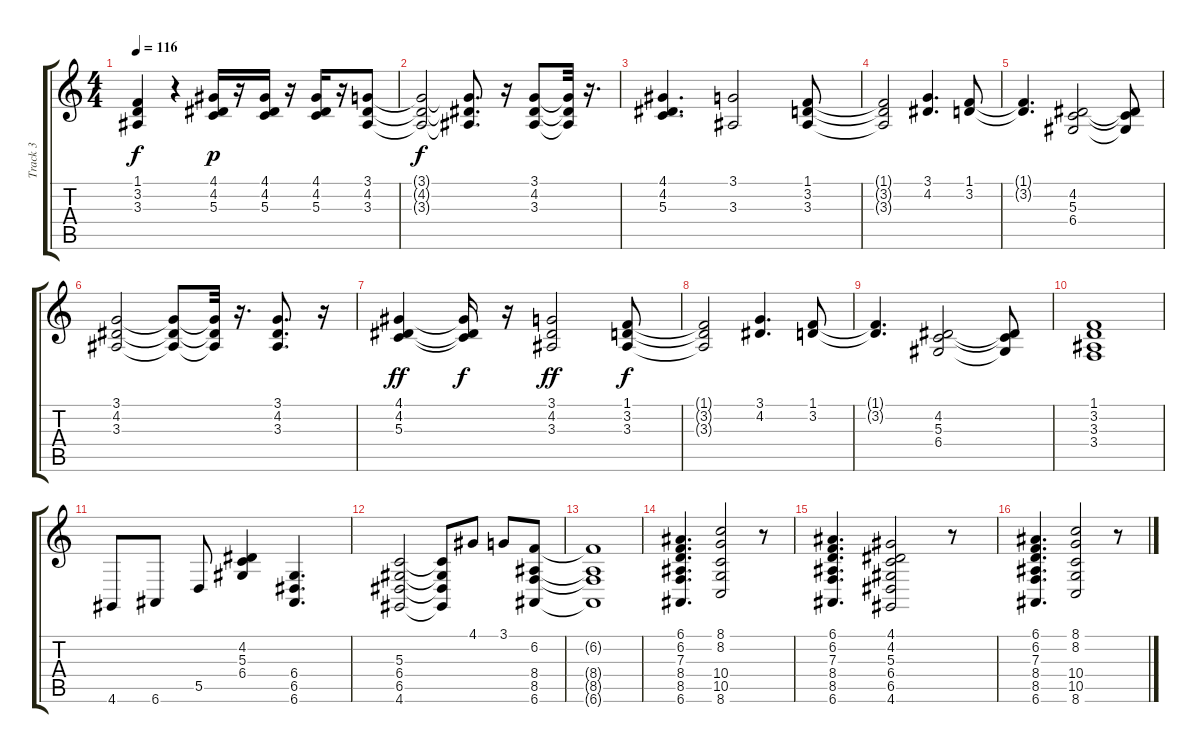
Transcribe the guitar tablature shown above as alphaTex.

\track ("Track 3" "Track 3") {instrument fx1rain}
\staff {score tabs}
\tuning (E4 B3 G3 D3 A2 E2) {hide}
\ts (4 4)
\tempo 116
\clef g2
\ks c
(1.1{t} 3.2{t} 3.3{t}).4{dy f} r.4 (4.1 4.2 5.3).16{dy p} r.16 (4.1 4.2 5.3).16 r.16 (4.1 4.2 5.3).16 r.16 (3.1 4.2 3.3).8 |
(3.1{t} 4.2{t} 3.3{t}).2{dy f volume 8 instrument fx1rain} (3.1{t} 4.2{t} 3.3{t}).8{d} r.16 (3.1 4.2 3.3).8 (3.1{t} 4.2{t} 3.3{t}).32 r.16{d} |
(4.1 4.2 5.3).4{d} (3.1 3.3).2 (1.1 3.2 3.3).8 |
(1.1{t} 3.2{t} 3.3{t}).2 (3.1 4.2).4{d} (1.1 3.2).8 |
(1.1{t} 3.2{t}).4{d} (4.2 5.3 6.4).2 (4.2{t} 5.3{t} 6.4{t}).8 |
(3.1 4.2 3.3).2 (3.1{t} 4.2{t} 3.3{t}).8 (3.1{t} 4.2{t} 3.3{t}).32 r.16{d} (3.1 4.2 3.3).8{d} r.16 |
(4.1 4.2 5.3).4{dy ff} (4.1{t} 4.2{t} 5.3{t}).16{dy f} r.16 (3.1 4.2 3.3).2{dy ff} (1.1 3.2 3.3).8{dy f} |
(1.1{t} 3.2{t} 3.3{t}).2 (3.1 4.2).4{d} (1.1 3.2).8 |
(1.1{t} 3.2{t}).4{d} (4.2 5.3 6.4).2 (4.2{t} 5.3{t} 6.4{t}).8 |
(1.1 3.2 3.3 3.4).1 |
4.6.8 6.6.8 5.5.8 (4.2 5.3 6.4).4 (6.4 6.5 6.6).4{d} |
(5.3 6.4 6.5 4.6).2 (5.3{t} 6.4{t} 6.5{t} 4.6{t}).8 4.1.8 3.1.8 (6.2 8.4 8.5 6.6).8 |
(6.2{t} 8.4{t} 8.5{t} 6.6{t}).1 |
(6.1 6.2 7.3 8.4 8.5 6.6).4{d} (8.1 8.2 10.4 10.5 8.6).2 r.8 |
(6.1 6.2 7.3 8.4 8.5 6.6).4{d} (4.1 4.2 5.3 6.4 6.5 4.6).2 r.8 |
(6.1 6.2 7.3 8.4 8.5 6.6).4{d} (8.1 8.2 10.4 10.5 8.6).2 r.8
